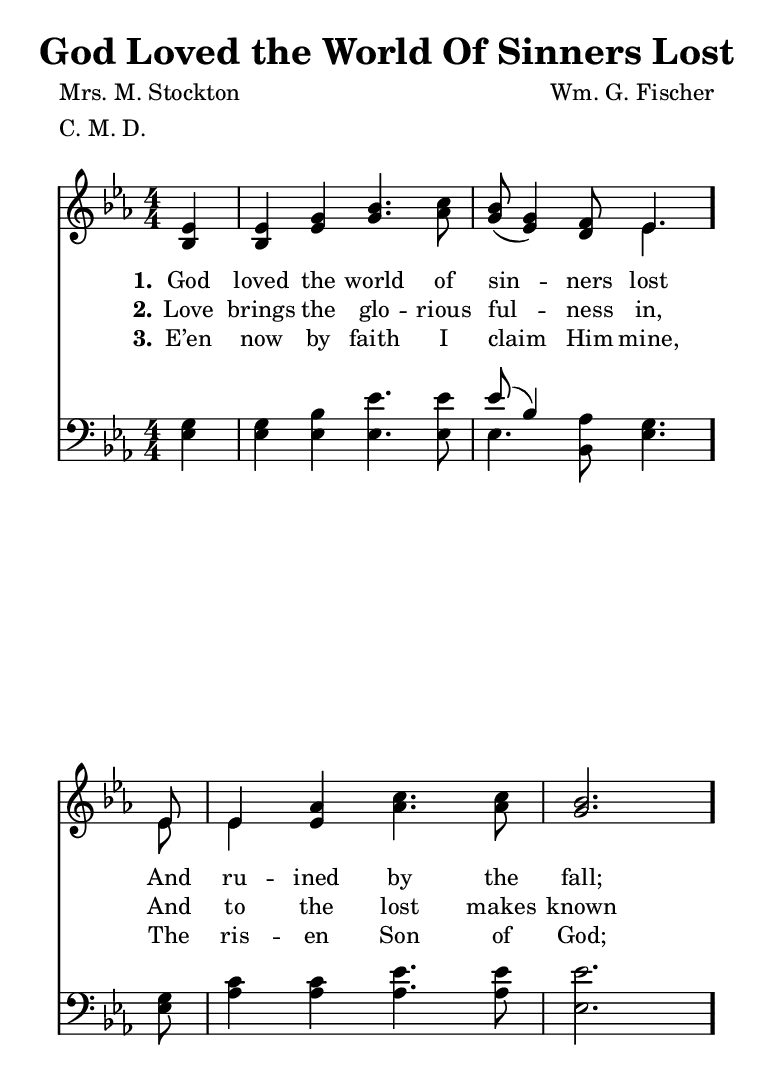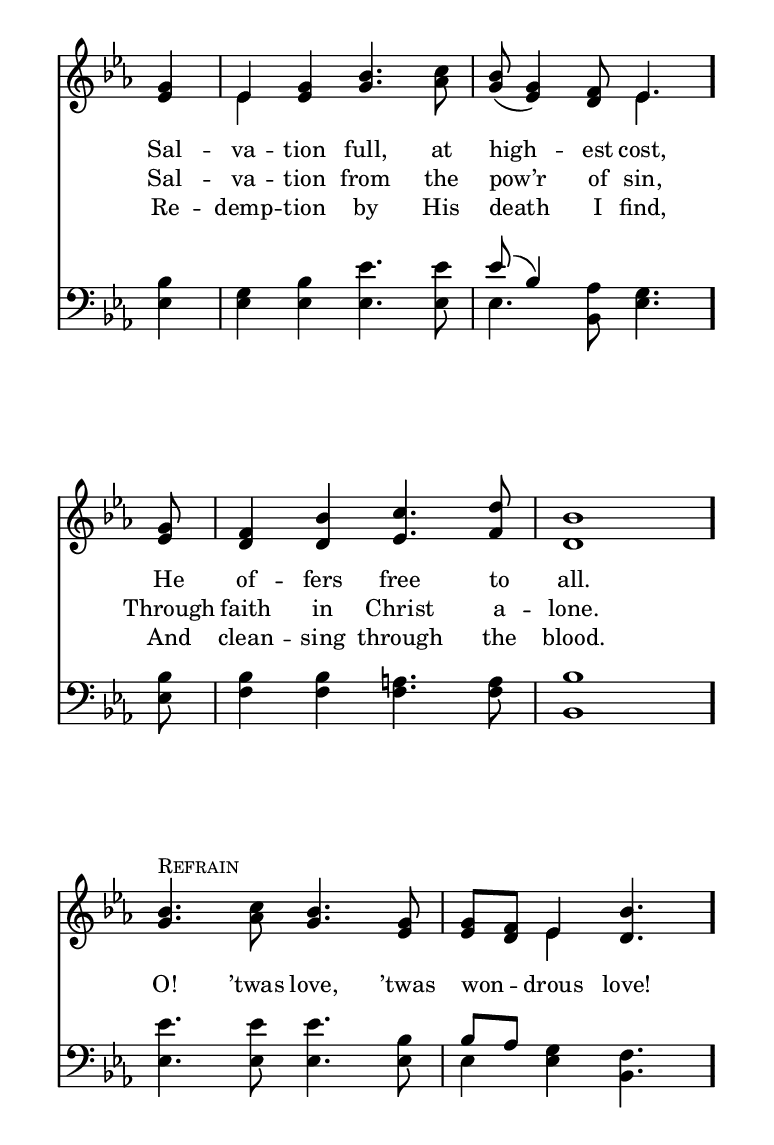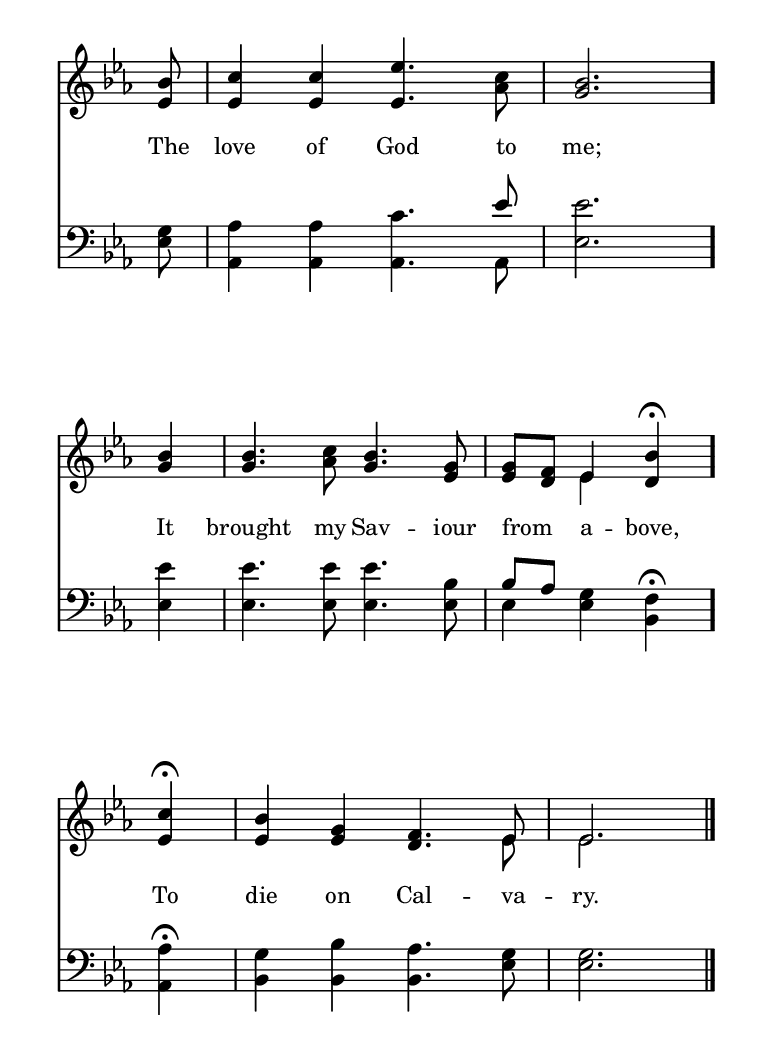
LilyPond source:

\include "common/global.ily"
\paper {
  \include "common/paper.ily"
  %ragged-bottom = ##t
  ragged-last-bottom = ##t
  %systems-per-page = ##f
  %page-count = ##f
}

\header{
  hymnnumber = "14"
  title = "God Loved the World Of Sinners Lost"
  tunename = ""
  meter = "C. M. D."
  poet = "Mrs. M. Stockton"
  composer = "Wm. G. Fischer"
  %copyright = ""
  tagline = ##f
}

% for fermata in MIDI
ta = { \tempo 4=80 }
tb = { \tempo 4=40 }

patternA = { \ta c4 | c4 c4 c4. c8 | c8( c4) c8 c4. } % Line 1, 3 soprano / alto / tenor
patternB = { \ta c8 | c4 c4 c4. c8 | c2.            } % Line 2 all, Refrain line 2 all
patternC = { \ta c8 | c4 c4 c4. c8 | c1             } % Line 4 all
patternD = { \ta c4 | c4 c4 c4. c8 | c4.     c8 c4. } % Line 1, 3 bass

patternE = { \ta c4. c8 c4. c8 | c8[ c8] c4 c4. } % Refrain line 1 soprano / alto / tenor
patternF = { \ta c4 | c4. c8 c4. c8 | c8[ c8] c4 \tb c4 } % Refrain line 3 soprano / alto / tenor
patternG = { \tb c4 \ta | c4 c4 c4. c8 | c2. } % Refrain line 4 all

patternH = { \ta c4. c8 c4. c8 | c4 c4 c4. } % Refrain line 1 bass
patternI = { \ta c4 | c4. c8 c4. c8 | c4 c4 \tb c4 } % Refrain line 3 bass

global = {
  \include "common/overrides.ily"
  %\autoBeamOff
  \override Staff.TimeSignature.style = #'numbered
  \time 4/4
  \override Score.MetronomeMark.transparent = ##t % hide all fermata changes too
  \ta
  \key ees \major
  \partial 4
  \autoBeamOff
}

notesSoprano = {
\global
\relative c' {

  \changePitch \patternA { ees | ees g bes c | bes g f ees }
  \changePitch \patternB { ees | ees aes c c | bes         }
  \changePitch \patternA { g   | ees g bes c | bes g f ees }
  \changePitch \patternC { g   | f bes c d   | bes         }

  << s^\markup { \small \caps "Refrain" }
  \changePitch \patternE { bes c bes g | g f ees bes' } >>
  \changePitch \patternB {         bes | c c ees c   | bes          }
  \changePitch \patternF {         bes | bes c bes g | g f ees bes'\fermata }
  \changePitch \patternG {   c\fermata | bes g f ees | ees          }

  \bar "|."

}
}

notesAlto = {
\global
\relative e' {

  \changePitch \patternA { bes | bes ees g aes   | g ees d ees }
  \changePitch \patternB { ees | ees ees aes aes | g           }
  \changePitch \patternA { ees | ees ees g aes   | g ees d ees }
  \changePitch \patternC { ees | d d ees f       | d           }

  \changePitch \patternE { g aes g ees | ees d ees d }
  \changePitch \patternB {         ees | ees ees ees aes | g           }
  \changePitch \patternF {         g   | g aes g ees     | ees d ees d }
  \changePitch \patternG {         ees | ees ees d ees   | ees         }

}
}

notesTenor = {
\global
\relative a {

  \changePitch \patternA { g   | g bes ees ees | ees bes aes g }
  \changePitch \patternB { g   | c c ees ees   | ees           }
  \changePitch \patternA { bes | g bes ees ees | ees bes aes g }
  \changePitch \patternC { bes | bes bes a a   | bes           }

  \changePitch \patternE { ees ees ees bes | bes aes g f }
  \changePitch \patternB {             g   | aes aes c ees   | ees         }
  \changePitch \patternF {             ees | ees ees ees bes | bes aes g f }
  \changePitch \patternG {             aes | g bes aes g     | g           }

}
}

notesBass = {
\global
\relative f {

  \changePitch \patternD { ees | ees ees ees ees | ees bes ees }
  \changePitch \patternB { ees | aes aes aes aes | ees }
  \changePitch \patternD { ees | ees ees ees ees | ees bes ees }
  \changePitch \patternC { ees | f f f f | bes, }

  \changePitch \patternH { ees ees ees ees | ees ees bes }
  \changePitch \patternB { ees | aes, aes aes aes | ees' }
  \changePitch \patternI { ees | ees ees ees ees | ees ees bes\fermata }
  \changePitch \patternG { aes\fermata | bes bes bes ees | ees }

}
}

Refrain = \lyricmode {

O! ’twas love, ’twas won -- drous love! \bar "."
The love of God to me; \bar "." \break
It brought my Sav -- iour from a -- bove, \bar "."
To die on Cal -- va -- ry. \bar "." \break

}

wordsA = \lyricmode {
\set stanza = "1."

God loved the world of sin -- ners lost \bar "."
And ru -- ined by the fall; \bar "." \break
Sal -- va -- tion full, at high -- est cost, \bar "."
He of -- fers free to all. \bar "." \break

}

wordsB = \lyricmode {
\set stanza = "2."

Love brings the glo -- rious ful -- ness in,
And to the lost makes known
Sal -- va -- tion from the pow’r of sin,
Through faith in Christ a -- lone.

\Refrain

}

wordsC = \lyricmode {
\set stanza = "3."

E’en now by faith I claim Him mine,
The ris -- en Son of God;
Re -- demp -- tion by His death I find,
And clean -- sing through the blood.

}


\score {
  \context ChoirStaff <<
    \context Staff = upper <<
      \set ChoirStaff.systemStartDelimiter = #'SystemStartBar
      \set ChoirStaff.printPartCombineTexts = ##f
      \partcombine #'(2 . 9) \notesSoprano \notesAlto
      \context NullVoice = sopranos { \voiceOne << \notesSoprano >> }
      \context NullVoice = altos { \voiceTwo << \notesAlto >> }
      \context Lyrics = one   \lyricsto sopranos \wordsA
      \context Lyrics = two   \lyricsto sopranos \wordsB
      \context Lyrics = three \lyricsto sopranos \wordsC
      %\context Lyrics = four  \lyricsto sopranos \wordsD
      %\context Lyrics = five  \lyricsto sopranos \wordsE
    >>
    \context Staff = men <<
      \clef bass
      \set ChoirStaff.printPartCombineTexts = ##f
      \partcombine #'(2 . 9) \notesTenor \notesBass
      \context NullVoice = tenors { \voiceOne << \notesTenor >> }
      \context NullVoice = basses { \voiceTwo << \notesBass >> }
    >>
  >>
  \layout {
    \include "common/layout.ily"
  }
  \midi{
    \include "common/midi.ily"
  }
}

\version "2.19.49"  % necessary for upgrading to future LilyPond versions.

% vi:set et ts=2 sw=2 ai nocindent syntax=lilypond:
